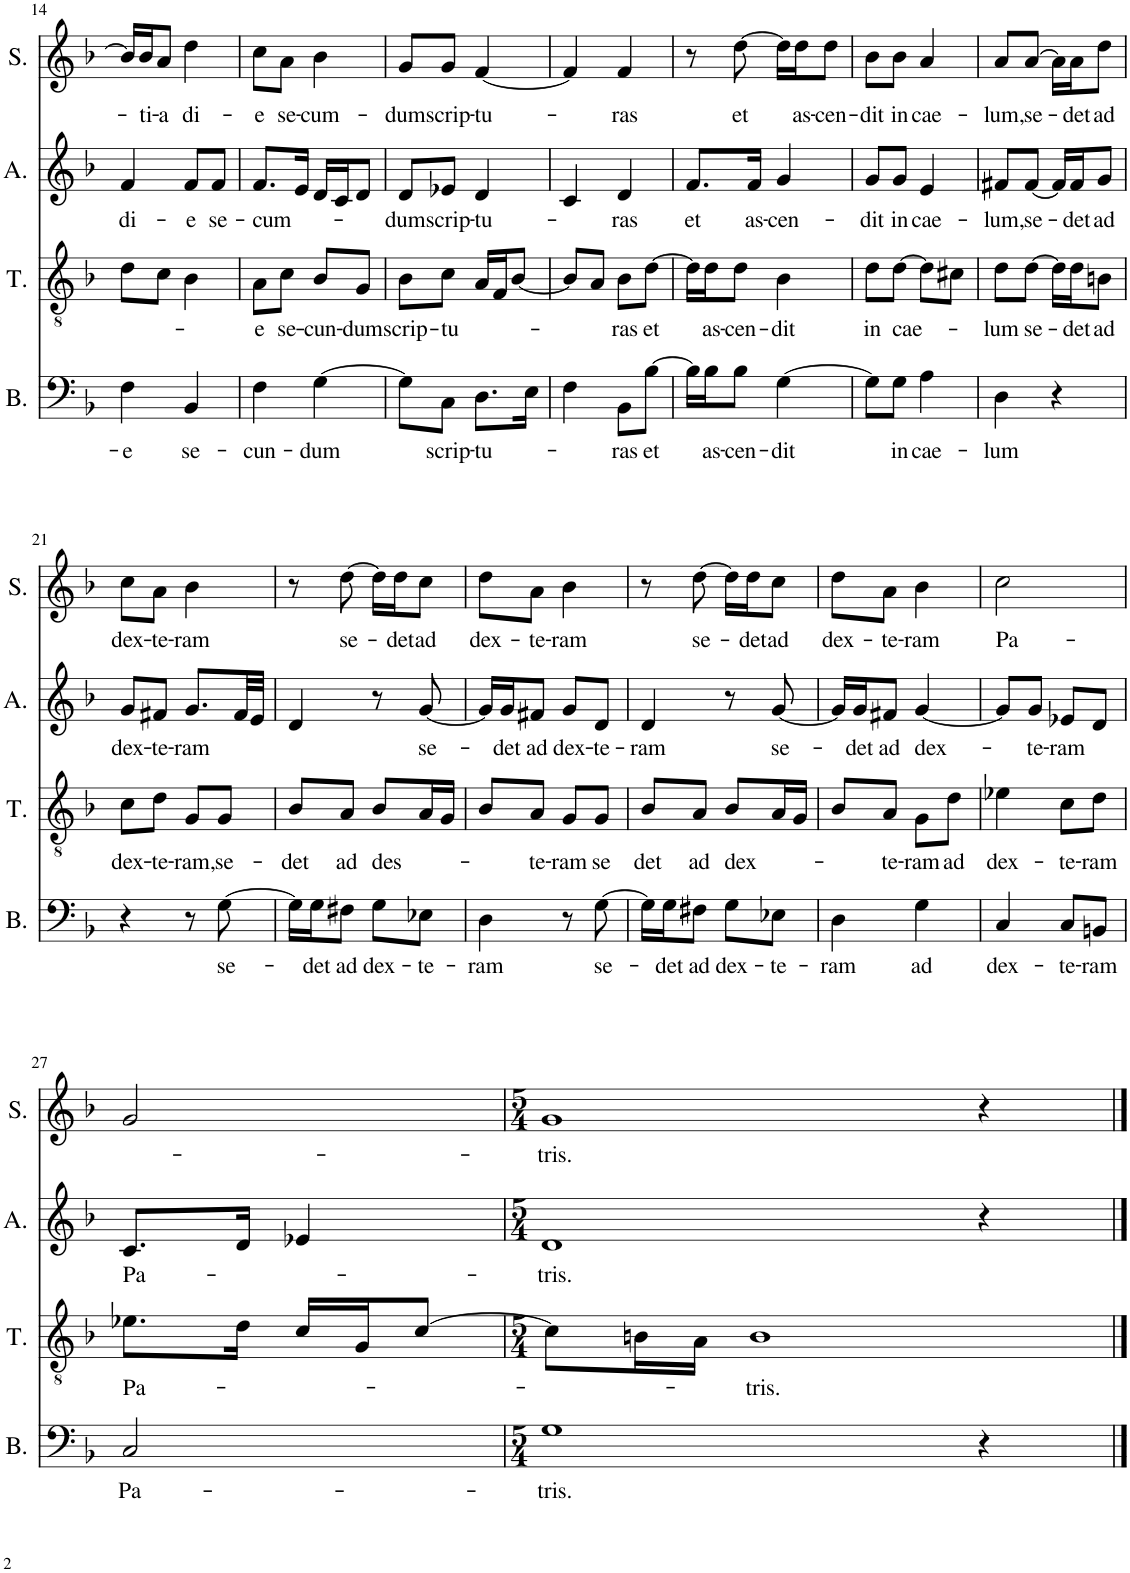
**kern	**text	**kern	**text	**kern	**text	**kern	**text
*part4	*part4	*part3	*part3	*part2	*part2	*part1	*part1
*staff4	*staff4	*staff3	*staff3	*staff2	*staff2	*staff1	*staff1
*I"Bass	*	*I"Ténor	*	*I"Alto	*	*I"Soprano	*
*I'B.	*	*I'T.	*	*I'A.	*	*I'S.	*
!!LO:PB:g=z
*clefF4	*	*clefGv2	*	*clefG2	*	*clefG2	*
*k[b-]	*	*k[b-]	*	*k[b-]	*	*k[b-]	*
*M2/4	*	*M2/4	*	*M2/4	*	*M2/4	*
=14	=14	=14	=14	=14	=14	=14	=14
!	!LO:LY:b	!	!	!	!LO:LY:b	!	!
4F\	-e	8d\L	.	4f/	di-	16b-/LL]	.
!	!	!	!	!	!	!	!LO:LY:b
.	.	.	.	.	.	16b-/J	-ti-
!	!	!	!	!	!	!	!LO:LY:b
.	.	8c\J	.	.	.	8a/J	-a
!	!LO:LY:b	!	!	!	!LO:LY:b	!	!LO:LY:b
4BB-/	se-	4B-\	.	8f/L	-e	4dd\	di-
!	!	!	!	!	!LO:LY:b	!	!
.	.	.	.	8f/J	se-	.	.
=15	=15	=15	=15	=15	=15	=15	=15
!	!LO:LY:b	!	!LO:LY:b	!	!LO:LY:b	!	!LO:LY:b
4F\	-cun-	8A\L	-e	8.f/L	-cum-	8cc\L	-e
!	!	!	!LO:LY:b	!	!	!	!LO:LY:b
.	.	8c\J	se-	.	.	8a\J	se-
.	.	.	.	16e/Jk	.	.	.
!	!LO:LY:b	!	!LO:LY:b	!	!	!	!LO:LY:b
[4G\	-dum	8B-/L	-cun-	16d/LL	.	4b-\	-cum-
.	.	.	.	16c/J	.	.	.
!	!	!	!LO:LY:b	!	!	!	!
.	.	8G/J	-dum	8d/J	.	.	.
=16	=16	=16	=16	=16	=16	=16	=16
!	!	!	!LO:LY:b	!	!LO:LY:b	!	!LO:LY:b
8G\L]	.	8B-\L	scrip-	8d/L	-dum	8g/L	-dum
!	!LO:LY:b	!	!LO:LY:b	!	!LO:LY:b	!	!LO:LY:b
8C\J	scrip-	8c\J	-tu-	8e-X/J	scrip-	8g/J	scrip-
!	!LO:LY:b	!	!	!	!LO:LY:b	!	!LO:LY:b
8.D\L	-tu-	16A/LL	.	4d/	-tu-	[4f/	-tu-
.	.	16F/J	.	.	.	.	.
.	.	[8B-/J	.	.	.	.	.
16E\Jk	.	.	.	.	.	.	.
=17	=17	=17	=17	=17	=17	=17	=17
4F\	.	8B-/L]	.	4c/	.	4f/]	.
.	.	8A/J	.	.	.	.	.
!	!LO:LY:b	!	!LO:LY:b	!	!LO:LY:b	!	!LO:LY:b
8BB-\L	-ras	8B-\L	-ras	4d/	-ras	4f/	-ras
!	!LO:LY:b	!	!LO:LY:b	!	!	!	!
[8B-\J	et	[8d\J	et	.	.	.	.
=18	=18	=18	=18	=18	=18	=18	=18
!	!	!	!	!	!LO:LY:b	!	!
16B-\LL]	.	16d\LL]	.	8.f/L	et	8r	.
!	!LO:LY:b	!	!LO:LY:b	!	!	!	!
16B-\J	as-	16d\J	as-	.	.	.	.
!	!LO:LY:b	!	!LO:LY:b	!	!	!	!LO:LY:b
8B-\J	-cen-	8d\J	-cen-	.	.	[8dd\	et
!	!	!	!	!	!LO:LY:b	!	!
.	.	.	.	16f/Jk	as-	.	.
!	!LO:LY:b	!	!LO:LY:b	!	!LO:LY:b	!	!
[4G\	-dit	4B-\	-dit	4g/	-cen-	16dd\LL]	.
!	!	!	!	!	!	!	!LO:LY:b
.	.	.	.	.	.	16dd\J	as-
!	!	!	!	!	!	!	!LO:LY:b
.	.	.	.	.	.	8dd\J	-cen-
=19	=19	=19	=19	=19	=19	=19	=19
!	!	!	!LO:LY:b	!	!LO:LY:b	!	!LO:LY:b
8G\L]	.	8d\L	in	8g/L	-dit	8b-\L	-dit
!	!LO:LY:b	!	!LO:LY:b	!	!LO:LY:b	!	!LO:LY:b
8G\J	in	[8d\J	cae-	8g/J	in	8b-\J	in
!	!LO:LY:b	!	!	!	!LO:LY:b	!	!LO:LY:b
4A\	cae-	8d\L]	.	4e/	cae-	4a/	cae-
.	.	8c#X\J	.	.	.	.	.
=20	=20	=20	=20	=20	=20	=20	=20
!	!LO:LY:b	!	!LO:LY:b	!	!LO:LY:b	!	!LO:LY:b
4D\	-lum	8d\L	-lum	8f#X/L	-lum,	8a/L	-lum,
!	!	!	!LO:LY:b	!	!LO:LY:b	!	!LO:LY:b
.	.	[8d\J	se-	[8f#/J	se-	[8a/J	se-
4r	.	16d\LL]	.	16f#/LL]	.	16a\LL]	.
!	!	!	!LO:LY:b	!	!LO:LY:b	!	!LO:LY:b
.	.	16d\J	-det	16f#/J	-det	16a\J	-det
!	!	!	!LO:LY:b	!	!LO:LY:b	!	!LO:LY:b
.	.	8Bn\J	ad	8g/J	ad	8dd\J	ad
!!LO:LB:g=z
=21	=21	=21	=21	=21	=21	=21	=21
!	!	!	!LO:LY:b	!	!LO:LY:b	!	!LO:LY:b
4r	.	8c\L	dex-	8g/L	dex-	8cc\L	dex-
!	!	!	!LO:LY:b	!	!LO:LY:b	!	!LO:LY:b
.	.	8d\J	-te-	8f#X/J	-te-	8a\J	-te-
!	!	!	!LO:LY:b	!	!LO:LY:b	!	!LO:LY:b
8r	.	8G/L	-ram,	8.g/L	-ram	4b-\	-ram
!	!LO:LY:b	!	!LO:LY:b	!	!	!	!
[8G\	se-	8G/J	se-	.	.	.	.
.	.	.	.	32f#/LL	.	.	.
.	.	.	.	32e/JJJ	.	.	.
=22	=22	=22	=22	=22	=22	=22	=22
!	!	!	!LO:LY:b	!	!	!	!
16G\LL]	.	8B-/L	-det	4d/	.	8r	.
!	!LO:LY:b	!	!	!	!	!	!
16G\J	-det	.	.	.	.	.	.
!	!LO:LY:b	!	!LO:LY:b	!	!	!	!LO:LY:b
8F#X\J	ad	8A/J	ad	.	.	[8dd\	se-
!	!LO:LY:b	!	!LO:LY:b	!	!	!	!
8G\L	dex-	8B-/L	des-	8r	.	16dd\LL]	.
!	!	!	!	!	!	!	!LO:LY:b
.	.	.	.	.	.	16dd\J	-det
!	!LO:LY:b	!	!	!	!LO:LY:b	!	!LO:LY:b
8E-X\J	-te-	16A/L	.	[8g/	se-	8cc\J	ad
.	.	16G/JJ	.	.	.	.	.
=23	=23	=23	=23	=23	=23	=23	=23
!	!LO:LY:b	!	!	!	!	!	!LO:LY:b
4D\	-ram	8B-/L	.	16g/LL]	.	8dd\L	dex-
!	!	!	!	!	!LO:LY:b	!	!
.	.	.	.	16g/J	-det	.	.
!	!	!	!LO:LY:b	!	!LO:LY:b	!	!LO:LY:b
.	.	8A/J	-te-	8f#X/J	ad	8a\J	-te-
!	!	!	!LO:LY:b	!	!LO:LY:b	!	!LO:LY:b
8r	.	8G/L	-ram	8g/L	dex-	4b-\	-ram
!	!LO:LY:b	!	!LO:LY:b	!	!LO:LY:b	!	!
[8G\	se-	8G/J	se	8d/J	-te-	.	.
=24	=24	=24	=24	=24	=24	=24	=24
!	!	!	!LO:LY:b	!	!LO:LY:b	!	!
16G\LL]	.	8B-/L	det	4d/	-ram	8r	.
!	!LO:LY:b	!	!	!	!	!	!
16G\J	-det	.	.	.	.	.	.
!	!LO:LY:b	!	!LO:LY:b	!	!	!	!LO:LY:b
8F#X\J	ad	8A/J	ad	.	.	[8dd\	se-
!	!LO:LY:b	!	!LO:LY:b	!	!	!	!
8G\L	dex-	8B-/L	dex-	8r	.	16dd\LL]	.
!	!	!	!	!	!	!	!LO:LY:b
.	.	.	.	.	.	16dd\J	-det
!	!LO:LY:b	!	!	!	!LO:LY:b	!	!LO:LY:b
8E-X\J	-te-	16A/L	.	[8g/	se-	8cc\J	ad
.	.	16G/JJ	.	.	.	.	.
=25	=25	=25	=25	=25	=25	=25	=25
!	!LO:LY:b	!	!	!	!	!	!LO:LY:b
4D\	-ram	8B-/L	.	16g/LL]	.	8dd\L	dex-
!	!	!	!	!	!LO:LY:b	!	!
.	.	.	.	16g/J	-det	.	.
!	!	!	!LO:LY:b	!	!LO:LY:b	!	!LO:LY:b
.	.	8A/J	-te-	8f#X/J	ad	8a\J	-te-
!	!LO:LY:b	!	!LO:LY:b	!	!LO:LY:b	!	!LO:LY:b
4G\	ad	8G\L	-ram	[4g/	dex-	4b-\	-ram
!	!	!	!LO:LY:b	!	!	!	!
.	.	8d\J	ad	.	.	.	.
=26	=26	=26	=26	=26	=26	=26	=26
!	!LO:LY:b	!	!LO:LY:b	!	!	!	!LO:LY:b
4C/	dex-	4e-X\	dex-	8g/L]	.	2cc\	Pa-
!	!	!	!	!	!LO:LY:b	!	!
.	.	.	.	8g/J	-te-	.	.
!	!LO:LY:b	!	!LO:LY:b	!	!LO:LY:b	!	!
8C/L	-te-	8c\L	-te-	8e-X/L	-ram	.	.
!	!LO:LY:b	!	!LO:LY:b	!	!	!	!
8BBn/J	-ram	8d\J	-ram	8d/J	.	.	.
!!LO:LB:g=z
=27	=27	=27	=27	=27	=27	=27	=27
!	!LO:LY:b	!	!LO:LY:b	!	!LO:LY:b	!	!
2C/	Pa-	8.e-X\L	Pa-	8.c/L	Pa-	2g/	.
.	.	16d\Jk	.	16d/Jk	.	.	.
.	.	16c/LL	.	4e-X/	.	.	.
.	.	16G/J	.	.	.	.	.
.	.	[8c/J	.	.	.	.	.
=28	=28	=28	=28	=28	=28	=28	=28
*M5/4	*	*M5/4	*	*M5/4	*	*M5/4	*
!	!LO:LY:b	!	!	!	!LO:LY:b	!	!LO:LY:b
1G	-tris.	8c\L]	.	1d	-tris.	1g	-tris.
.	.	16Bn\L	.	.	.	.	.
.	.	16A\JJ	.	.	.	.	.
!	!	!	!LO:LY:b	!	!	!	!
.	.	1B	-tris.	.	.	.	.
4r	.	.	.	4r	.	4r	.
==	==	==	==	==	==	==	==
*-	*-	*-	*-	*-	*-	*-	*-
